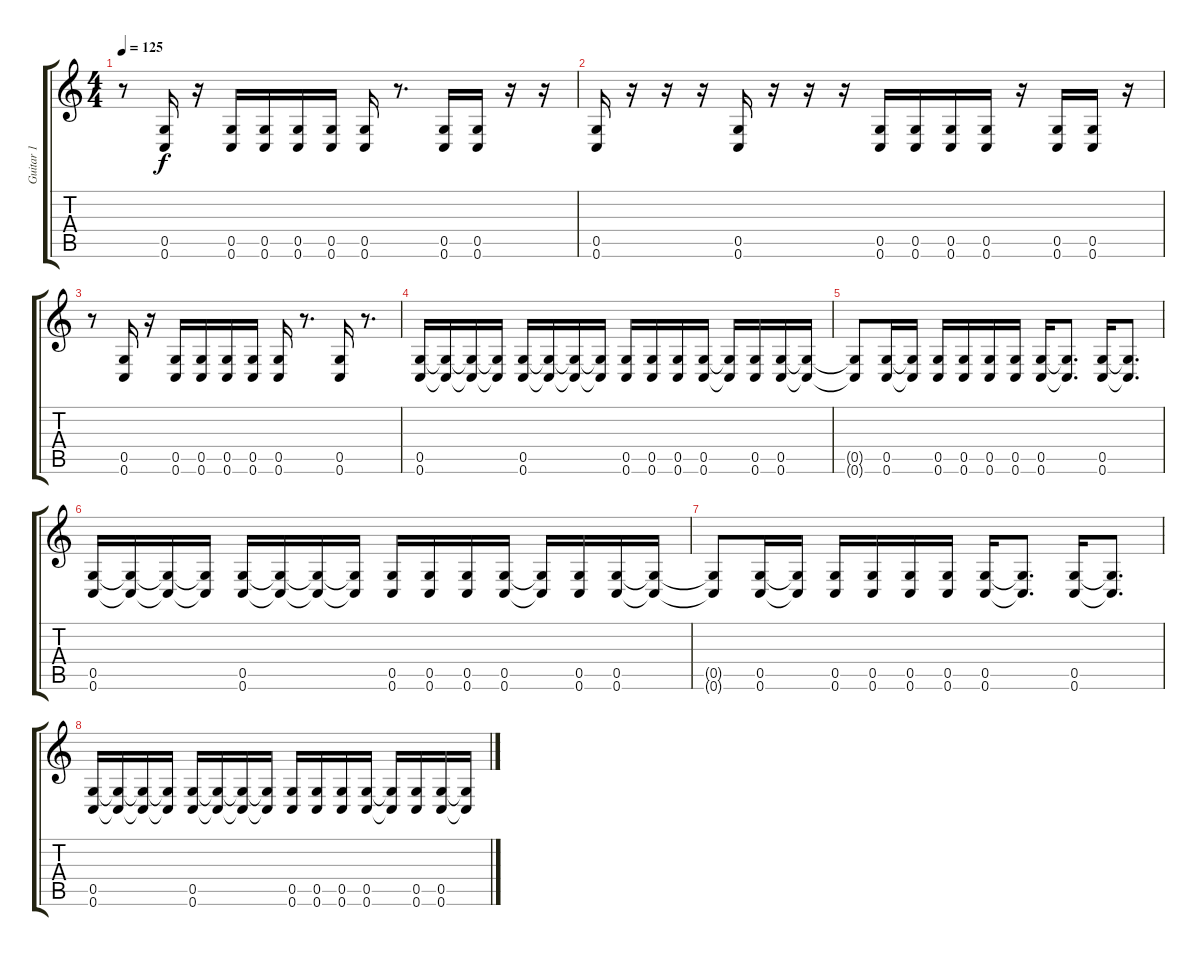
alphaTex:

\track ("Guitar 1" "Guitar 1") {instrument distortionguitar}
\staff {score tabs}
\tuning (D4 A3 F3 C3 G2 C2) {hide}
\ts (4 4)
\tempo 125
\clef g2
\ks c
r.8{dy f} (0.5 0.6).16 r.16 (0.5 0.6).16 (0.5 0.6).16 (0.5 0.6).16 (0.5 0.6).16 (0.5 0.6).16 r.8{d} (0.5 0.6).16 (0.5 0.6).16 r.16 r.16 |
(0.5 0.6).16 r.16 r.16 r.16 (0.5 0.6).16 r.16 r.16 r.16 (0.5 0.6).16 (0.5 0.6).16 (0.5 0.6).16 (0.5 0.6).16 r.16 (0.5 0.6).16 (0.5 0.6).16 r.16 |
r.8 (0.5 0.6).16 r.16 (0.5 0.6).16 (0.5 0.6).16 (0.5 0.6).16 (0.5 0.6).16 (0.5 0.6).16 r.8{d} (0.5 0.6).16 r.8{d} |
(0.5 0.6).16 (0.5{t} 0.6{t}).16 (0.5{t} 0.6{t}).16 (0.5{t} 0.6{t}).16 (0.5 0.6).16 (0.5{t} 0.6{t}).16 (0.5{t} 0.6{t}).16 (0.5{t} 0.6{t}).16 (0.5 0.6).16 (0.5 0.6).16 (0.5 0.6).16 (0.5 0.6).16 (0.5{t} 0.6{t}).16 (0.5 0.6).16 (0.5 0.6).16 (0.5{t} 0.6{t}).16 |
(0.5{t} 0.6{t}).8 (0.5 0.6).16 (0.5{t} 0.6{t}).16 (0.5 0.6).16 (0.5 0.6).16 (0.5 0.6).16 (0.5 0.6).16 (0.5 0.6).16 (0.5{t} 0.6{t}).8{d} (0.5 0.6).16 (0.5{t} 0.6{t}).8{d} |
(0.5 0.6).16 (0.5{t} 0.6{t}).16 (0.5{t} 0.6{t}).16 (0.5{t} 0.6{t}).16 (0.5 0.6).16 (0.5{t} 0.6{t}).16 (0.5{t} 0.6{t}).16 (0.5{t} 0.6{t}).16 (0.5 0.6).16 (0.5 0.6).16 (0.5 0.6).16 (0.5 0.6).16 (0.5{t} 0.6{t}).16 (0.5 0.6).16 (0.5 0.6).16 (0.5{t} 0.6{t}).16 |
(0.5{t} 0.6{t}).8 (0.5 0.6).16 (0.5{t} 0.6{t}).16 (0.5 0.6).16 (0.5 0.6).16 (0.5 0.6).16 (0.5 0.6).16 (0.5 0.6).16 (0.5{t} 0.6{t}).8{d} (0.5 0.6).16 (0.5{t} 0.6{t}).8{d} |
(0.5 0.6).16 (0.5{t} 0.6{t}).16 (0.5{t} 0.6{t}).16 (0.5{t} 0.6{t}).16 (0.5 0.6).16 (0.5{t} 0.6{t}).16 (0.5{t} 0.6{t}).16 (0.5{t} 0.6{t}).16 (0.5 0.6).16 (0.5 0.6).16 (0.5 0.6).16 (0.5 0.6).16 (0.5{t} 0.6{t}).16 (0.5 0.6).16 (0.5 0.6).16 (0.5{t} 0.6{t}).16
